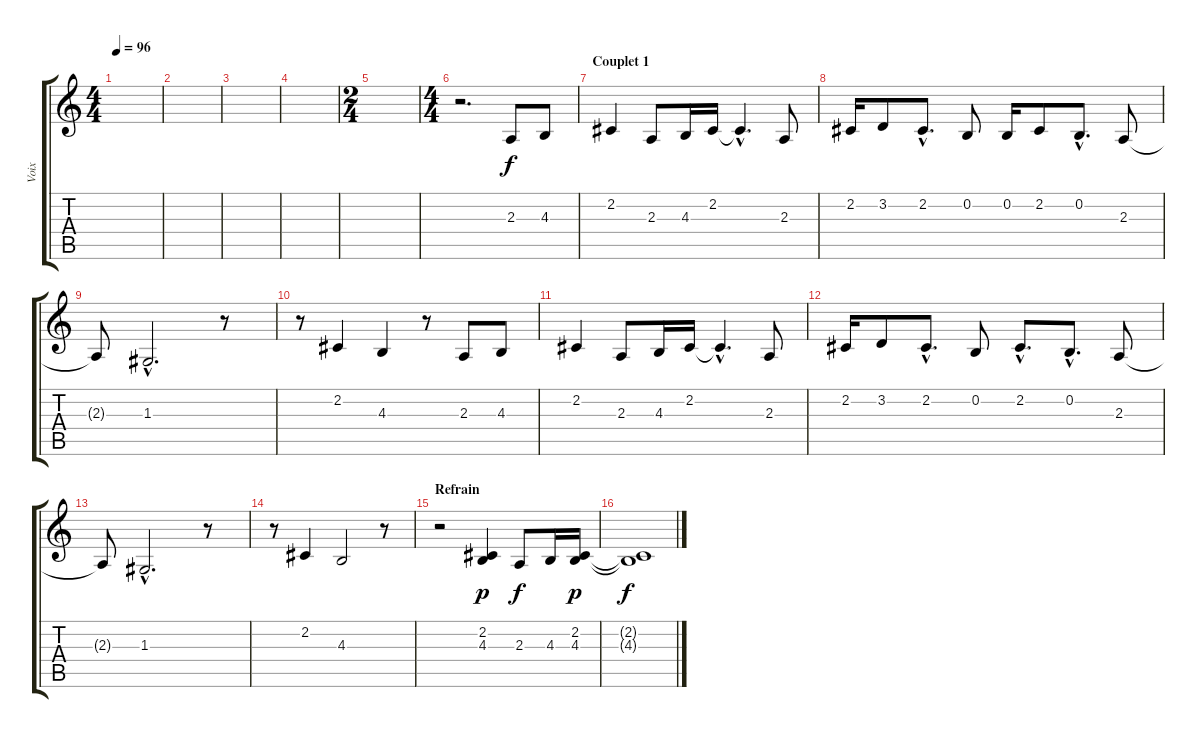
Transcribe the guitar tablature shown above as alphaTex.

\track ("Voix" "Voix") {instrument lead6voice}
\staff {score tabs}
\tuning (E4 B3 G3 D3 A2 E2) {hide}
\ts (4 4)
\tempo 96
\clef g2
\ks c
|
|
|
|
\ts (2 4)
|
\ts (4 4)
r.2{d} 2.3.8 4.3.8 |
\section ("" "Couplet 1")
2.2.4 2.3.8 4.3.16 2.2.16 2.2{hac t}.4{d} 2.3.8 |
2.2.16 3.2.8 2.2{hac}.8{d} 0.2.8 0.2.16 2.2.8 0.2{hac}.8{d} 2.3.8 |
2.3{t}.8 1.3{hac}.2{d} r.8 |
r.8 2.2.4 4.3.4 r.8 2.3.8 4.3.8 |
2.2.4 2.3.8 4.3.16 2.2.16 2.2{hac t}.4{d} 2.3.8 |
2.2.16 3.2.8 2.2{hac}.8{d} 0.2.8 2.2{hac}.8{d} 0.2{hac}.8{d} 2.3.8 |
2.3{t}.8 1.3{hac}.2{d} r.8 |
r.8 2.2.4 4.3.2 r.8 |
\section ("" "Refrain")
r.2 (2.2 4.3).4{dy p} 2.3.8{dy f} 4.3.16 (2.2 4.3).16{dy p} |
(2.2{t} 4.3{t}).1{dy f}
